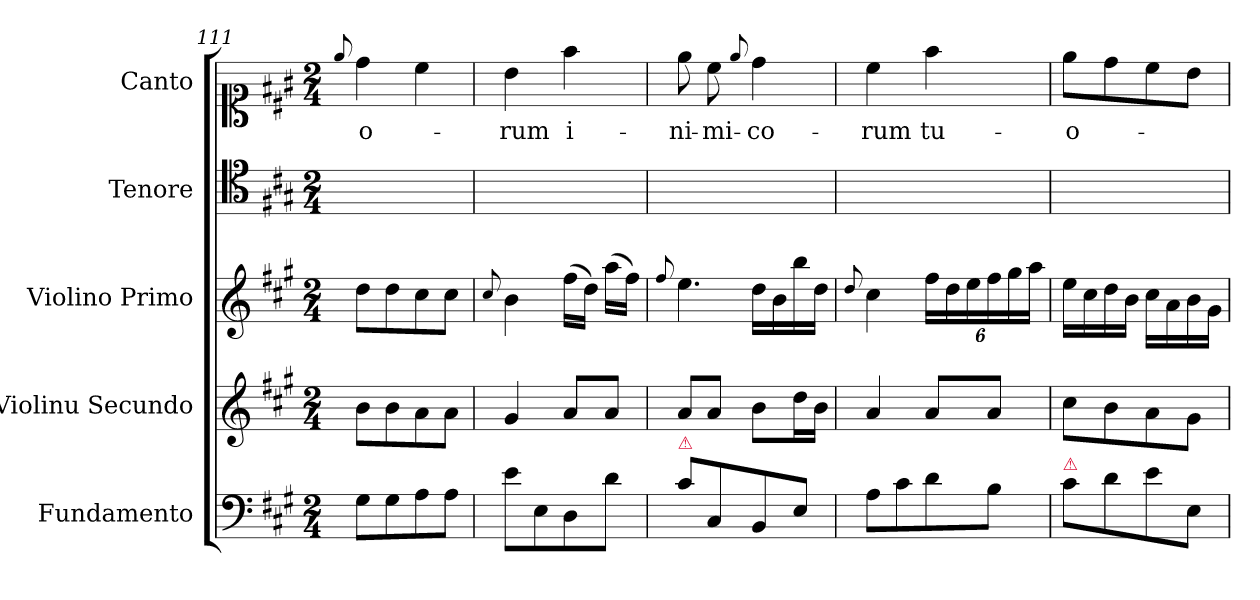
**kern	**kern	**kern	**kern	**kern	**text
*part5	*part4	*part3	*part2	*part1	*part1
*staff5	*staff4	*staff3	*staff2	*staff1	*staff1
*I"Fundamento	*I"Violinu Secundo	*I"Violino Primo	*I"Tenore	*I"Canto	*
*	*I'vl 2	*I'vl 1	*I'T	*	*
*clefF4	*clefG2	*clefG2	*clefC4	*clefC1	*
*k[f#c#g#]	*k[f#c#g#]	*k[f#c#g#]	*k[f#c#g#]	*k[f#c#g#]	*
*A:	*A:	*A:	*A:	*A:	*
*M2/4	*M2/4	*M2/4	*M2/4	*M2/4	*
=111	=111	=111	=111	=111	=111
.	.	.	.	8qqee/	.
8G#\L	8b\L	8dd\L	2ryy	4dd\	-o-
8G#\	8b\	8dd\	.	.	.
8A\	8a\	8cc#\	.	4cc#\	.
8A\J	8a\J	8cc#\J	.	.	.
=112	=112	=112	=112	=112	=112
.	.	8qqcc#/	.	.	.
8e\L	4g#/	4b\	2ryy	4b\	-rum
8E\	.	.	.	.	.
8D\	8a/L	(16ff#\LL	.	4ff#\	i-
.	.	16dd\JJ)	.	.	.
8d\J	8a/J	(16aa\LL	.	.	.
.	.	16ff#\JJ)	.	.	.
=113	=113	=113	=113	=113	=113
.	.	8qqff#/	.	.	.
!LO:TX:a:color=crimson:t=⚠	!	!	!	!	!
!	!	!LO:N:vis=4.	!	!	!
8c#\L	8a/L	4ee\	2ryy	8ee\	-ni-
8C#/	8a/J	.	.	8cc#\	-mi-
.	.	.	.	8qqee/	.
8BB/	8b\L	16dd\LL	.	4dd\	-co-
.	.	16b\	.	.	.
8E/J	16dd\L	16bb\	.	.	.
.	16b\JJ	16dd\JJ	.	.	.
=114	=114	=114	=114	=114	=114
.	.	8qqdd/	.	.	.
8A\L	4a/	4cc#\	2ryy	4cc#\	-rum
8c#\	.	.	.	.	.
8d\	8a/L	24ff#\LL	.	4ff#\	tu-
.	.	24dd\	.	.	.
.	.	24ee\	.	.	.
8B\J	8a/J	24ff#\	.	.	.
.	.	24gg#\	.	.	.
.	.	24aa\JJ	.	.	.
=115	=115	=115	=115	=115	=115
!LO:TX:a:color=crimson:t=⚠	!	!	!	!	!
8c#\L	8cc#\L	16ee\LL	2ryy	8ee\L	-o-
.	.	16cc#\	.	.	.
8d\	8b\	16dd\	.	8dd\	.
.	.	16b\JJ	.	.	.
8e\	8a\	16cc#\LL	.	8cc#\	.
.	.	16a\	.	.	.
8E/J	8g#\J	16b\	.	8b\J	.
.	.	16g#\JJ	.	.	.
=	=	=	=	=	=
*-	*-	*-	*-	*-	*-
